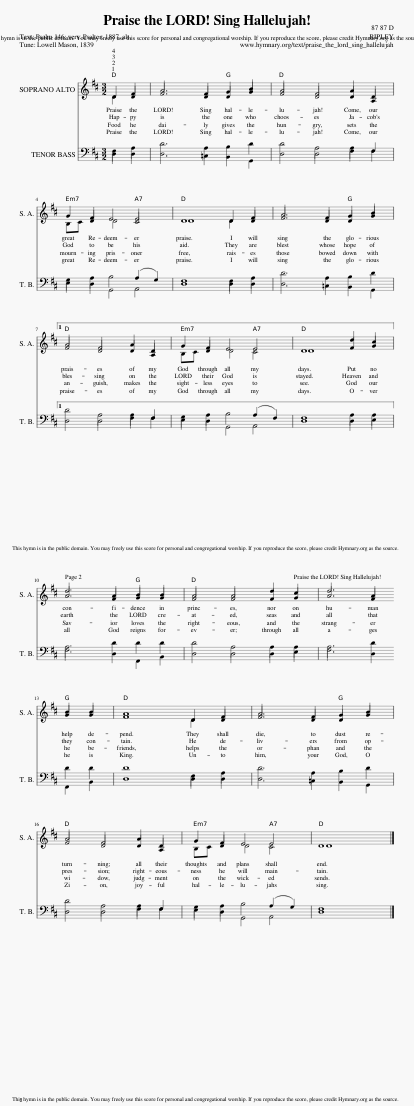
X:1
%%score ( 1 2 ) ( 3 4 )
L:1/8
M:3/2
I:linebreak $
K:D
V:1 treble
V:2 treble
V:3 bass
V:4 bass
V:1
 D2 F2 | A6 F2 G2 B2 | A4 F4 A2 D2 |$ G2 F2 E4 E4 | D8 D2 F2 | %5
 A6 F2 G2 B2 |1$ A4 F4 A2 D2 | G2 F2 E4 E4 | D8 d2 c2 ||$ d6 A2 B2 B2 | %10
 A4 A4 d2 c2 | d6 A2 |$ B2 B2 | A8 D2 F2 | A6 F2 G2 B2 |$ %15
 A4 F4 A2 D2 | G2 F2 E4 E4 | D8 x4 |] %18
V:2
 D2 D2 | F6 D2 D2 G2 | F4 D4 D2 A,2 |$ B,C D2 D4 C4 | D8 D2 D2 | %5
 F6 D2 D2 G2 |1$ F4 D4 D2 A,2 | B,C D2 D4 C4 | D8 F2 G2 ||$ A6 F2 G2 G2 | %10
 F4 F4 F2 G2 | A6 F2 |$ G2 G2 | F8 D2 D2 | F6 D2 D2 G2 |$ %15
 F4 D4 D2 A,2 | B,C D2 D4 C4 | D8 x4 |] %18
V:3
 F,2 A,2 | D6 A,2 B,2 D2 | D4 A,4 A,2 F,2 |$ G,2 A,2 B,4 (A,2 G,2) | F,8 F,2 A,2 | %5
 D6 A,2 B,2 D2 |1$ D4 A,4 A,2 F,2 | G,2 A,2 B,4 (A,2 F,2) | F,8 A,2 A,2 ||$ A,6 D2 D2 D2 | %10
 D4 A,4 A,2 A,2 | A,6 D2 |$ D2 D2 | D8 F,2 A,2 | D6 A,2 B,2 D2 |$ %15
 D4 A,4 A,2 F,2 | G,2 A,2 B,4 (A,2 G,2) | F,8 x4 |] %18
V:4
 D,2 D,2 | D,6 =C,2 B,,2 G,,2 | D,4 D,4 F,2 F,2 |$ E,2 D,2 G,,4 A,,4 | D,8 D,2 D,2 | %5
 D,6 =C,2 B,,2 G,,2 |1$ D,4 D,4 F,2 F,2 | E,2 D,2 G,,4 A,,4 | D,8 D,2 E,2 ||$ F,6 D,2 F,,2 B,,2 | %10
 D,4 D,4 D,2 E,2 | F,6 D,2 |$ F,,2 B,,2 | D,8 D,2 D,2 | D,6 =C,2 B,,2 G,,2 |$ %15
 D,4 D,4 F,2 F,2 | E,2 D,2 G,,4 A,,4 | D,8 x4 |] %18
